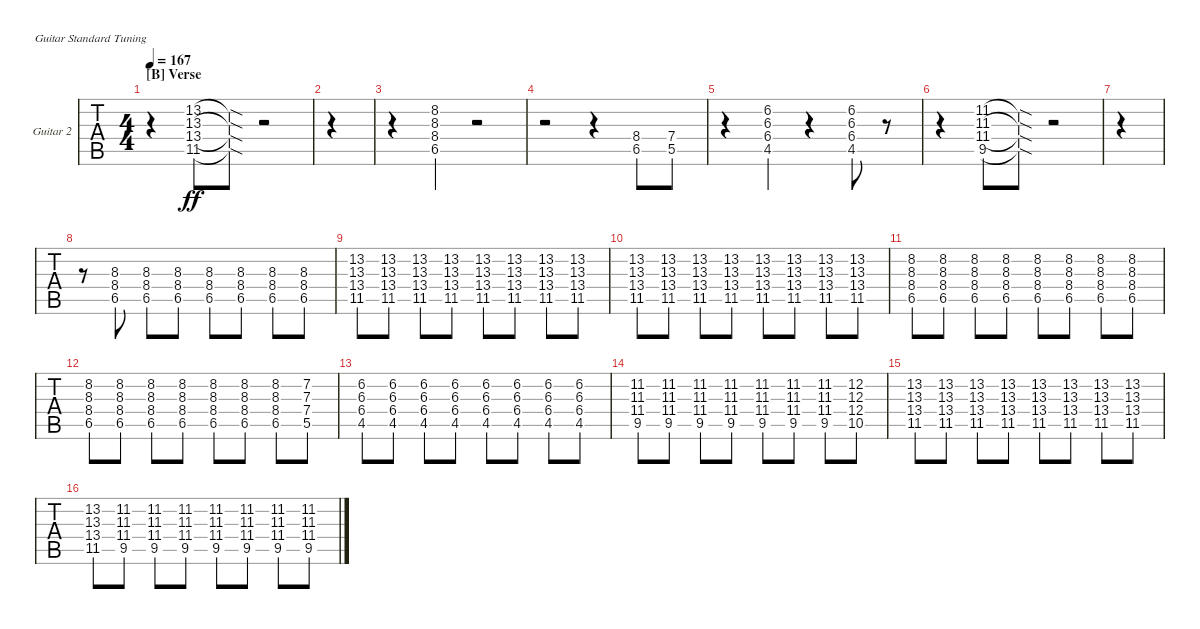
\defaultSystemsLayout 4
\bracketExtendMode groupsimilarinstruments
\firstSystemTrackNameOrientation horizontal
\otherSystemsTrackNameOrientation horizontal
\track ("Frank Iero" "Guitar 2") {instrument distortionguitar}
\staff {tabs}
\tuning (E4 B3 G3 D3 A2 E2)
\ts (4 4)
\section ("B" "Verse")
\scale
0.358788
\tempo 167
\accidentals auto
\clef g2
\ottava regular
\simile none
\ks abminor
r.4{dy ff} (11.5{hac} 13.4{hac} 13.3{hac} 13.2{hac}).8 (11.5{sod t} 13.4{sod t} 13.3{sod t} 13.2{sod t}).8 r.2 |
\scale
0.248215 |
\scale
0.218086 r.4 (6.5{hac} 8.4{hac} 8.3{hac} 8.2{hac}).4 r.2 |
\scale
0.302019 r.2 r.4 (6.5{hac} 8.4{hac}).8 (5.5{hac} 7.4{hac}).8 |
\scale
0.29484 r.4 (4.5{hac} 6.4{hac} 6.3{hac} 6.2{hac}).4 r.4 (4.5{hac} 6.4{hac} 6.3{hac} 6.2{hac}).8 r.8 |
\scale
0.247698 r.4 (9.5 11.4 11.3 11.2).8 (11.2{sod t} 11.3{sod t} 11.4{sod t} 9.5{sod t}).8 r.2 |
\scale
0.159931 |
r.8 (6.5 8.4 8.3).8 (6.5 8.3 8.4).8 (6.5 8.4 8.3).8 (6.5 8.3 8.4).8 (6.5 8.4 8.3).8 (6.5 8.3 8.4).8 (6.5 8.4 8.3).8 |
(11.5 13.4 13.2 13.3).8 (13.4 11.5 13.2 13.3).8 (13.4 11.5 13.2 13.3).8 (13.4 11.5 13.2 13.3).8 (13.4 11.5 13.2 13.3).8 (13.4 11.5 13.2 13.3).8 (13.4 11.5 13.2 13.3).8 (13.4 11.5 13.3 13.2).8 |
(11.5 13.4 13.2 13.3).8 (13.4 11.5 13.2 13.3).8 (13.4 11.5 13.2 13.3).8 (13.4 11.5 13.2 13.3).8 (13.4 11.5 13.2 13.3).8 (13.4 11.5 13.2 13.3).8 (13.4 11.5 13.2 13.3).8 (13.4 11.5 13.3 13.2).8 |
(8.2 8.3 8.4 6.5).8 (6.5 8.4 8.2 8.3).8 (6.5 8.4 8.3 8.2).8 (6.5 8.4 8.3 8.2).8 (6.5 8.4 8.2 8.3).8 (6.5 8.4 8.2 8.3).8 (6.5 8.4 8.3 8.2).8 (6.5 8.4 8.3 8.2).8 |
(8.2 8.3 8.4 6.5).8 (6.5 8.4 8.2 8.3).8 (8.4 8.3 8.2 6.5).8 (6.5 8.4 8.2 8.3).8 (8.4 8.3 8.2 6.5).8 (6.5 8.4 8.2 8.3).8 (6.5 8.4 8.3 8.2).8 (7.4 5.5 7.2 7.3).8 |
(4.5 6.4 6.3 6.2).8 (4.5 6.4 6.3 6.2).8 (4.5 6.4 6.3 6.2).8 (4.5 6.4 6.3 6.2).8 (4.5 6.4 6.3 6.2).8 (4.5 6.4 6.3 6.2).8 (4.5 6.4 6.3 6.2).8 (4.5 6.4 6.3 6.2).8 |
(9.5 11.4 11.3 11.2).8 (9.5 11.4 11.3 11.2).8 (9.5 11.4 11.3 11.2).8 (9.5 11.4 11.2 11.3).8 (9.5 11.4 11.3 11.2).8 (9.5 11.4 11.3 11.2).8 (9.5 11.4 11.3 11.2).8 (10.5 12.4 12.2 12.3).8 |
(11.5 13.4 13.3 13.2).8 (11.5 13.4 13.3 13.2).8 (11.5 13.4 13.3 13.2).8 (11.5 13.4 13.2 13.3).8 (11.5 13.4 13.3 13.2).8 (11.5 13.4 13.3 13.2).8 (11.5 13.4 13.3 13.2).8 (11.5 13.4 13.3 13.2).8 |
(11.5 13.4 13.3 13.2).8 (9.5 11.4 11.3 11.2).8 (11.3 11.4 9.5 11.2).8 (11.3 11.4 9.5 11.2).8 (11.3 11.4 9.5 11.2).8 (11.3 11.4 9.5 11.2).8 (11.3 11.4 9.5 11.2).8 (11.3 11.4 9.5 11.2).8
